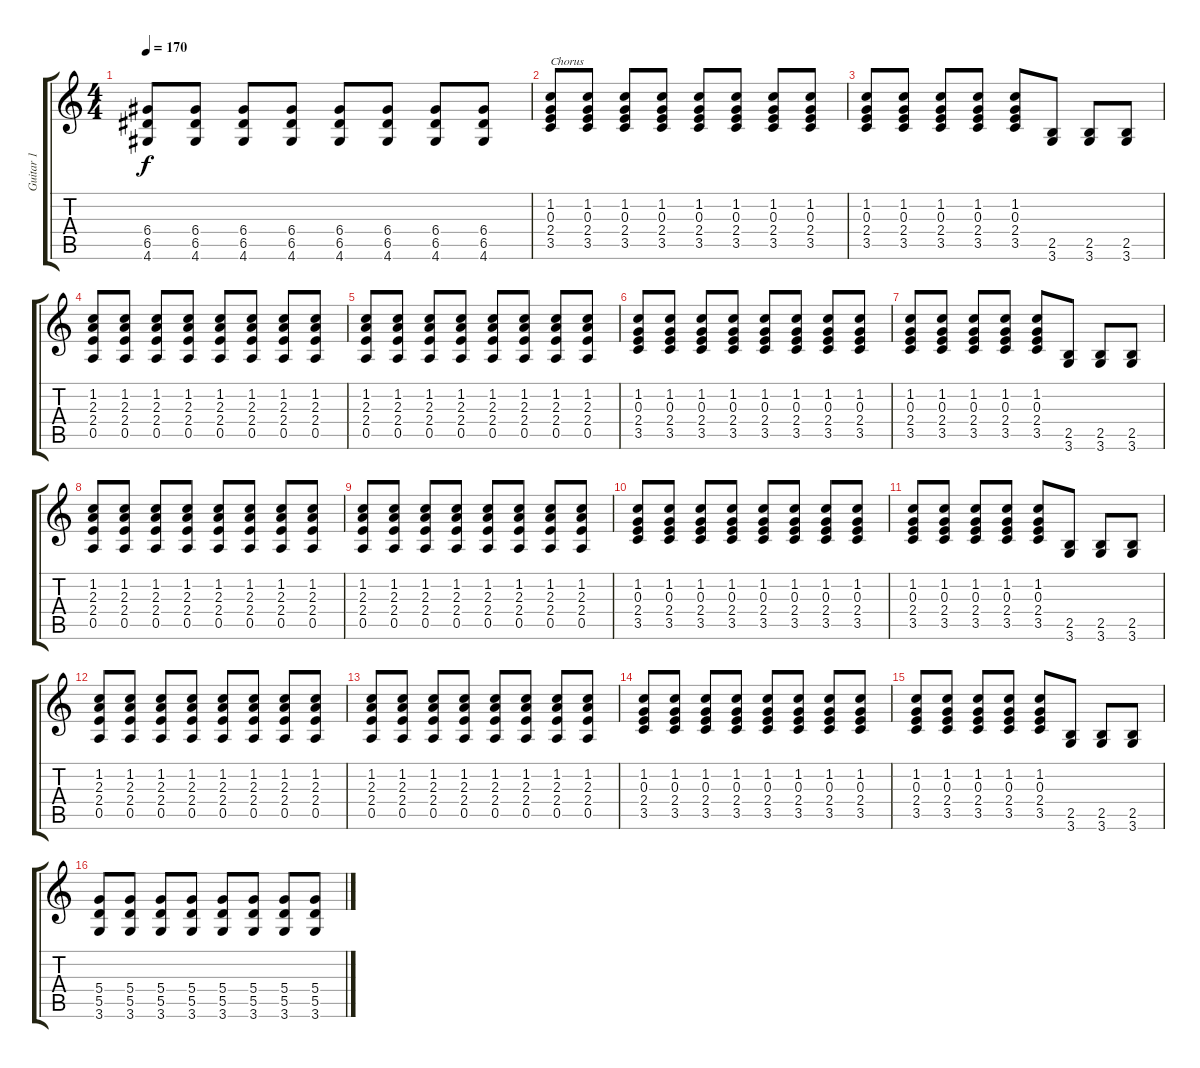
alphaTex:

\track ("Guitar 1" "Guitar 1") {instrument electricguitarclean}
\staff {score tabs}
\tuning (E4 B3 G3 D3 A2 E2) {hide}
\ts (4 4)
\tempo 170
\clef g2
\ks c
(6.4 6.5 4.6).8{dy f} (6.4 6.5 4.6).8 (6.4 6.5 4.6).8 (6.4 6.5 4.6).8 (6.4 6.5 4.6).8 (6.4 6.5 4.6).8 (6.4 6.5 4.6).8 (6.4 6.5 4.6).8 |
(1.2 0.3 2.4 3.5).8{txt "Chorus"} (1.2 0.3 2.4 3.5).8 (1.2 0.3 2.4 3.5).8 (1.2 0.3 2.4 3.5).8 (1.2 0.3 2.4 3.5).8 (1.2 0.3 2.4 3.5).8 (1.2 0.3 2.4 3.5).8 (1.2 0.3 2.4 3.5).8 |
(1.2 0.3 2.4 3.5).8 (1.2 0.3 2.4 3.5).8 (1.2 0.3 2.4 3.5).8 (1.2 0.3 2.4 3.5).8 (1.2 0.3 2.4 3.5).8 (2.5 3.6).8 (2.5 3.6).8 (2.5 3.6).8 |
(1.2 2.3 2.4 0.5).8 (1.2 2.3 2.4 0.5).8 (1.2 2.3 2.4 0.5).8 (1.2 2.3 2.4 0.5).8 (1.2 2.3 2.4 0.5).8 (1.2 2.3 2.4 0.5).8 (1.2 2.3 2.4 0.5).8 (1.2 2.3 2.4 0.5).8 |
(1.2 2.3 2.4 0.5).8 (1.2 2.3 2.4 0.5).8 (1.2 2.3 2.4 0.5).8 (1.2 2.3 2.4 0.5).8 (1.2 2.3 2.4 0.5).8 (1.2 2.3 2.4 0.5).8 (1.2 2.3 2.4 0.5).8 (1.2 2.3 2.4 0.5).8 |
(1.2 0.3 2.4 3.5).8 (1.2 0.3 2.4 3.5).8 (1.2 0.3 2.4 3.5).8 (1.2 0.3 2.4 3.5).8 (1.2 0.3 2.4 3.5).8 (1.2 0.3 2.4 3.5).8 (1.2 0.3 2.4 3.5).8 (1.2 0.3 2.4 3.5).8 |
(1.2 0.3 2.4 3.5).8 (1.2 0.3 2.4 3.5).8 (1.2 0.3 2.4 3.5).8 (1.2 0.3 2.4 3.5).8 (1.2 0.3 2.4 3.5).8 (2.5 3.6).8 (2.5 3.6).8 (2.5 3.6).8 |
(1.2 2.3 2.4 0.5).8 (1.2 2.3 2.4 0.5).8 (1.2 2.3 2.4 0.5).8 (1.2 2.3 2.4 0.5).8 (1.2 2.3 2.4 0.5).8 (1.2 2.3 2.4 0.5).8 (1.2 2.3 2.4 0.5).8 (1.2 2.3 2.4 0.5).8 |
(1.2 2.3 2.4 0.5).8 (1.2 2.3 2.4 0.5).8 (1.2 2.3 2.4 0.5).8 (1.2 2.3 2.4 0.5).8 (1.2 2.3 2.4 0.5).8 (1.2 2.3 2.4 0.5).8 (1.2 2.3 2.4 0.5).8 (1.2 2.3 2.4 0.5).8 |
(1.2 0.3 2.4 3.5).8 (1.2 0.3 2.4 3.5).8 (1.2 0.3 2.4 3.5).8 (1.2 0.3 2.4 3.5).8 (1.2 0.3 2.4 3.5).8 (1.2 0.3 2.4 3.5).8 (1.2 0.3 2.4 3.5).8 (1.2 0.3 2.4 3.5).8 |
(1.2 0.3 2.4 3.5).8 (1.2 0.3 2.4 3.5).8 (1.2 0.3 2.4 3.5).8 (1.2 0.3 2.4 3.5).8 (1.2 0.3 2.4 3.5).8 (2.5 3.6).8 (2.5 3.6).8 (2.5 3.6).8 |
(1.2 2.3 2.4 0.5).8 (1.2 2.3 2.4 0.5).8 (1.2 2.3 2.4 0.5).8 (1.2 2.3 2.4 0.5).8 (1.2 2.3 2.4 0.5).8 (1.2 2.3 2.4 0.5).8 (1.2 2.3 2.4 0.5).8 (1.2 2.3 2.4 0.5).8 |
(1.2 2.3 2.4 0.5).8 (1.2 2.3 2.4 0.5).8 (1.2 2.3 2.4 0.5).8 (1.2 2.3 2.4 0.5).8 (1.2 2.3 2.4 0.5).8 (1.2 2.3 2.4 0.5).8 (1.2 2.3 2.4 0.5).8 (1.2 2.3 2.4 0.5).8 |
(1.2 0.3 2.4 3.5).8 (1.2 0.3 2.4 3.5).8 (1.2 0.3 2.4 3.5).8 (1.2 0.3 2.4 3.5).8 (1.2 0.3 2.4 3.5).8 (1.2 0.3 2.4 3.5).8 (1.2 0.3 2.4 3.5).8 (1.2 0.3 2.4 3.5).8 |
(1.2 0.3 2.4 3.5).8 (1.2 0.3 2.4 3.5).8 (1.2 0.3 2.4 3.5).8 (1.2 0.3 2.4 3.5).8 (1.2 0.3 2.4 3.5).8 (2.5 3.6).8 (2.5 3.6).8 (2.5 3.6).8 |
(5.4 5.5 3.6).8 (5.4 5.5 3.6).8 (5.4 5.5 3.6).8 (5.4 5.5 3.6).8 (5.4 5.5 3.6).8 (5.4 5.5 3.6).8 (5.4 5.5 3.6).8 (5.4 5.5 3.6).8
